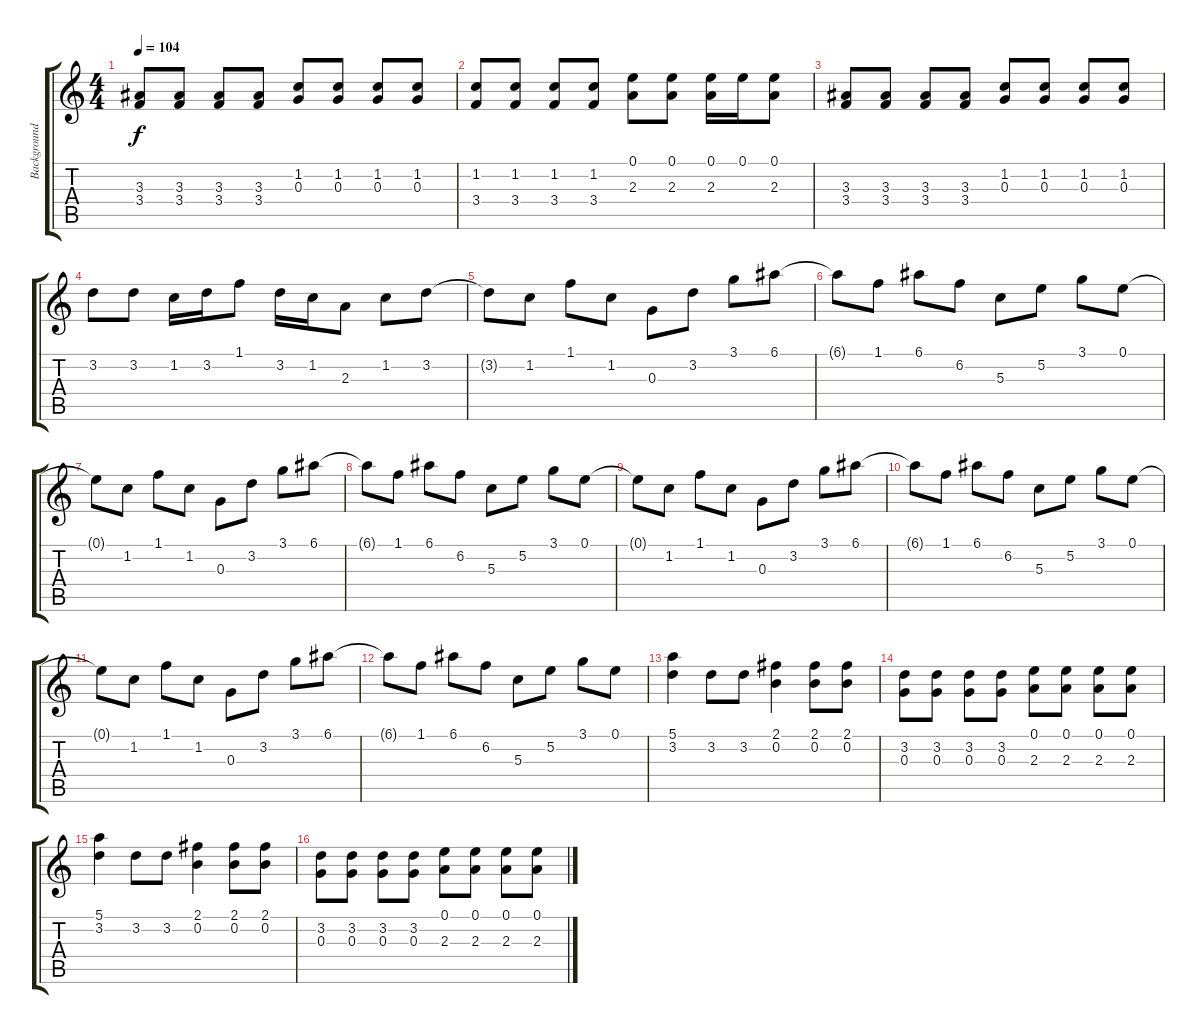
\track ("Background guitar" "Background") {instrument electricguitarclean}
\staff {score tabs}
\tuning (E4 B3 G3 D3 A2 E2) {hide}
\ts (4 4)
\tempo 104
\clef g2
\ks c
(3.3 3.4).8{dy f} (3.3 3.4).8 (3.3 3.4).8 (3.3 3.4).8 (1.2 0.3).8 (1.2 0.3).8 (1.2 0.3).8 (1.2 0.3).8 |
(1.2 3.4).8 (1.2 3.4).8 (1.2 3.4).8 (1.2 3.4).8 (0.1 2.3).8 (0.1 2.3).8 (0.1 2.3).16 0.1.16 (0.1 2.3).8 |
(3.3 3.4).8 (3.3 3.4).8 (3.3 3.4).8 (3.3 3.4).8 (1.2 0.3).8 (1.2 0.3).8 (1.2 0.3).8 (1.2 0.3).8 |
3.2.8 3.2.8 1.2.16 3.2.16 1.1.8 3.2.16 1.2.16 2.3.8 1.2.8 3.2.8 |
3.2{t}.8 1.2.8 1.1.8 1.2.8 0.3.8 3.2.8 3.1.8 6.1.8 |
6.1{t}.8 1.1.8 6.1.8 6.2.8 5.3.8 5.2.8 3.1.8 0.1.8 |
0.1{t}.8 1.2.8 1.1.8 1.2.8 0.3.8 3.2.8 3.1.8 6.1.8 |
6.1{t}.8 1.1.8 6.1.8 6.2.8 5.3.8 5.2.8 3.1.8 0.1.8 |
0.1{t}.8 1.2.8 1.1.8 1.2.8 0.3.8 3.2.8 3.1.8 6.1.8 |
6.1{t}.8 1.1.8 6.1.8 6.2.8 5.3.8 5.2.8 3.1.8 0.1.8 |
0.1{t}.8 1.2.8 1.1.8 1.2.8 0.3.8 3.2.8 3.1.8 6.1.8 |
6.1{t}.8 1.1.8 6.1.8 6.2.8 5.3.8 5.2.8 3.1.8 0.1.8 |
(5.1 3.2).4 3.2.8 3.2.8 (2.1 0.2).4 (2.1 0.2).8 (2.1 0.2).8 |
(3.2 0.3).8 (3.2 0.3).8 (3.2 0.3).8 (3.2 0.3).8 (0.1 2.3).8 (0.1 2.3).8 (0.1 2.3).8 (0.1 2.3).8 |
(5.1 3.2).4 3.2.8 3.2.8 (2.1 0.2).4 (2.1 0.2).8 (2.1 0.2).8 |
(3.2 0.3).8 (3.2 0.3).8 (3.2 0.3).8 (3.2 0.3).8 (0.1 2.3).8 (0.1 2.3).8 (0.1 2.3).8 (0.1 2.3).8
